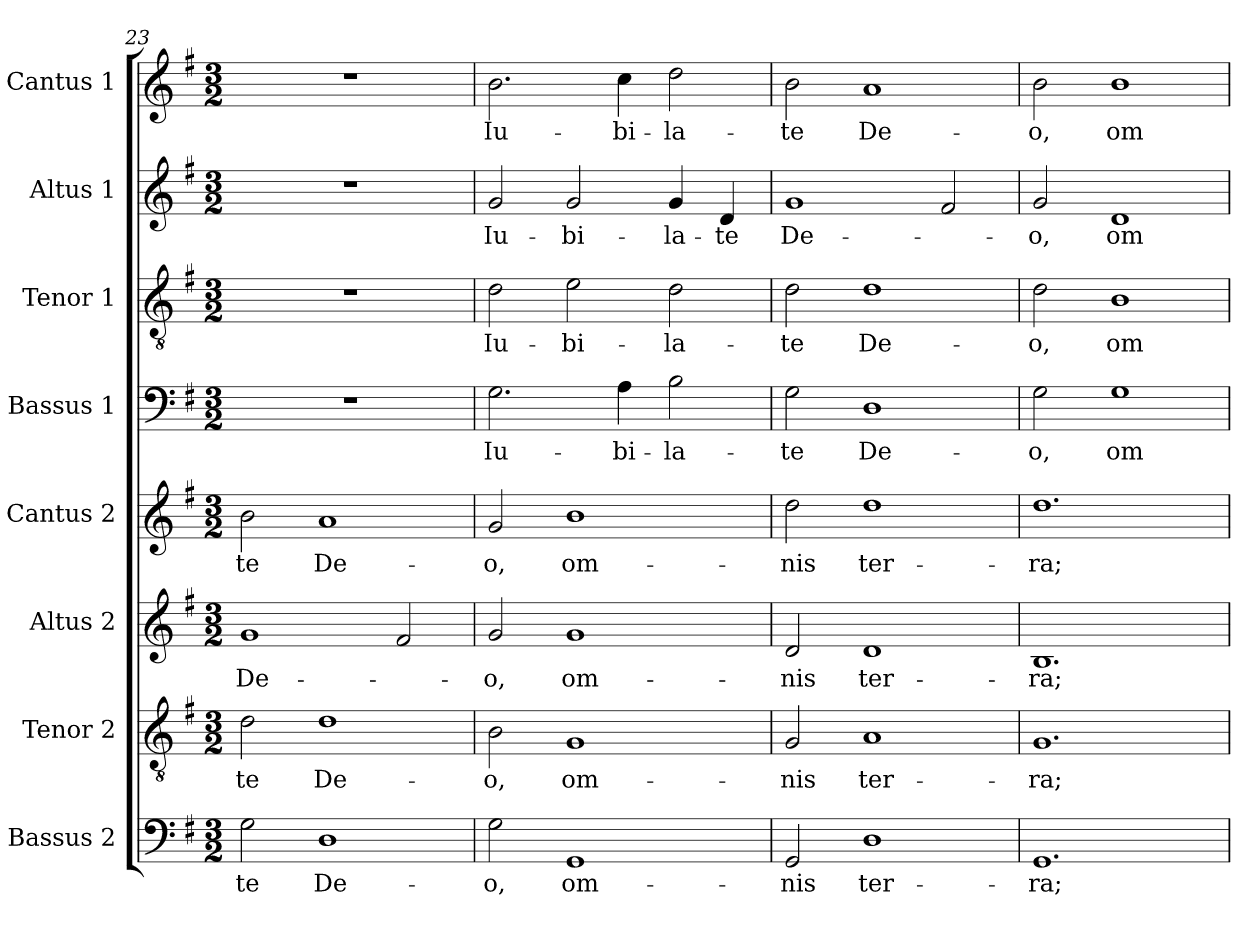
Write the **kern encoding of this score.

**kern	**text	**kern	**text	**kern	**text	**kern	**text	**kern	**text	**kern	**text	**kern	**text	**kern	**text
*part8	*part8	*part7	*part7	*part6	*part6	*part5	*part5	*part4	*part4	*part3	*part3	*part2	*part2	*part1	*part1
*staff8	*staff8	*staff7	*staff7	*staff6	*staff6	*staff5	*staff5	*staff4	*staff4	*staff3	*staff3	*staff2	*staff2	*staff1	*staff1
*I"Bassus 2	*	*I"Tenor 2	*	*I"Altus 2	*	*I"Cantus 2	*	*I"Bassus 1	*	*I"Tenor 1	*	*I"Altus 1	*	*I"Cantus 1	*
*I'B2	*	*I'T2	*	*I'A2	*	*I'C2	*	*I'B1	*	*I'T1	*	*I'A1	*	*I'C1	*
*clefF4	*	*clefGv2	*	*clefG2	*	*clefG2	*	*clefF4	*	*clefGv2	*	*clefG2	*	*clefG2	*
*k[f#]	*	*k[f#]	*	*k[f#]	*	*k[f#]	*	*k[f#]	*	*k[f#]	*	*k[f#]	*	*k[f#]	*
*G:	*	*G:	*	*G:	*	*G:	*	*G:	*	*G:	*	*G:	*	*G:	*
*M3/2	*	*M3/2	*	*M3/2	*	*M3/2	*	*M3/2	*	*M3/2	*	*M3/2	*	*M3/2	*
=23	=23	=23	=23	=23	=23	=23	=23	=23	=23	=23	=23	=23	=23	=23	=23
!	!LO:LY:b	!	!LO:LY:b	!	!LO:LY:b	!	!LO:LY:b	!	!	!	!	!	!	!	!
2G\	-te	2d\	-te	1g	De-	2b\	-te	1.r	.	1.r	.	1.r	.	1.r	.
!	!LO:LY:b	!	!LO:LY:b	!	!	!	!LO:LY:b	!	!	!	!	!	!	!	!
1D	De-	1d	De-	.	.	1a	De-	.	.	.	.	.	.	.	.
.	.	.	.	2f#/	.	.	.	.	.	.	.	.	.	.	.
!!LO:LB:g=z
=24	=24	=24	=24	=24	=24	=24	=24	=24	=24	=24	=24	=24	=24	=24	=24
!	!LO:LY:b	!	!LO:LY:b	!	!LO:LY:b	!	!LO:LY:b	!	!LO:LY:b	!	!LO:LY:b	!	!LO:LY:b	!	!LO:LY:b
2G\	-o,	2B\	-o,	2g/	-o,	2g/	-o,	2.G\	Iu-	2d\	Iu-	2g/	Iu-	2.b\	Iu-
!	!LO:LY:b	!	!LO:LY:b	!	!LO:LY:b	!	!LO:LY:b	!	!	!	!LO:LY:b	!	!LO:LY:b	!	!
1GG	om-	1G	om-	1g	om-	1b	om-	.	.	2e\	-bi-	2g/	-bi-	.	.
!	!	!	!	!	!	!	!	!	!LO:LY:b	!	!	!	!	!	!LO:LY:b
.	.	.	.	.	.	.	.	4A\	-bi-	.	.	.	.	4cc\	-bi-
!	!	!	!	!	!	!	!	!	!LO:LY:b	!	!LO:LY:b	!	!LO:LY:b	!	!LO:LY:b
.	.	.	.	.	.	.	.	2B\	-la-	2d\	-la-	4g/	-la-	2dd\	-la-
!	!	!	!	!	!	!	!	!	!	!	!	!	!LO:LY:b	!	!
.	.	.	.	.	.	.	.	.	.	.	.	4d/	-te	.	.
=25	=25	=25	=25	=25	=25	=25	=25	=25	=25	=25	=25	=25	=25	=25	=25
!	!LO:LY:b	!	!LO:LY:b	!	!LO:LY:b	!	!LO:LY:b	!	!LO:LY:b	!	!LO:LY:b	!	!LO:LY:b	!	!LO:LY:b
2GG/	-nis	2G/	-nis	2d/	-nis	2dd\	-nis	2G\	-te	2d\	-te	1g	De-	2b\	-te
!	!LO:LY:b	!	!LO:LY:b	!	!LO:LY:b	!	!LO:LY:b	!	!LO:LY:b	!	!LO:LY:b	!	!	!	!LO:LY:b
1D	ter-	1A	ter-	1d	ter-	1dd	ter-	1D	De-	1d	De-	.	.	1a	De-
.	.	.	.	.	.	.	.	.	.	.	.	2f#/	.	.	.
=26	=26	=26	=26	=26	=26	=26	=26	=26	=26	=26	=26	=26	=26	=26	=26
!	!LO:LY:b	!	!LO:LY:b	!	!LO:LY:b	!	!LO:LY:b	!	!LO:LY:b	!	!LO:LY:b	!	!LO:LY:b	!	!LO:LY:b
1.GG	-ra;	1.G	-ra;	1.B	-ra;	1.dd	-ra;	2G\	-o,	2d\	-o,	2g/	-o,	2b\	-o,
!	!	!	!	!	!	!	!	!	!LO:LY:b	!	!LO:LY:b	!	!LO:LY:b	!	!LO:LY:b
.	.	.	.	.	.	.	.	1G	om-	1B	om-	1d	om-	1b	om-
=	=	=	=	=	=	=	=	=	=	=	=	=	=	=	=
*-	*-	*-	*-	*-	*-	*-	*-	*-	*-	*-	*-	*-	*-	*-	*-
